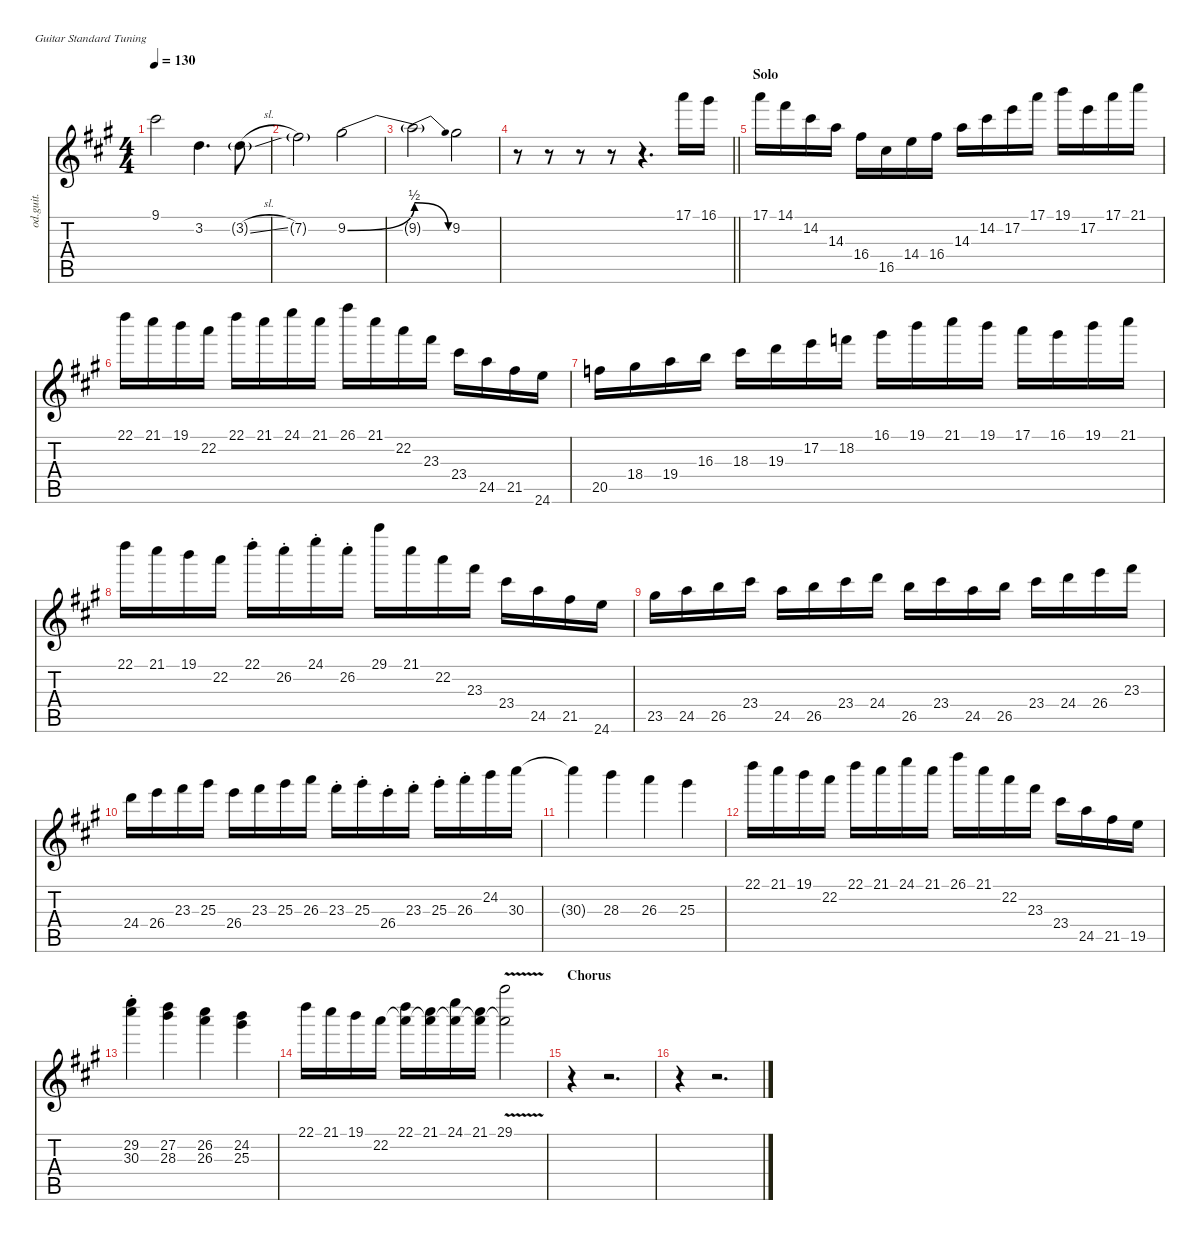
\defaultSystemsLayout 4
\hideDynamics
\bracketExtendMode nobrackets
\track ("Guitar 2" "od.guit.") {instrument overdrivenguitar}
\staff {score tabs}
\tuning (E4 B3 G3 D3 A2 E2)
\ts (4 4)
\tempo 130
\clef g2
\ks a
9.1{t acc #}.2{dy f beam Down} 3.2{acc forcenatural}.4{d beam Down} 3.2{sl g acc forcenatural}.8{dy ff beam Down} |
7.2{g acc #}.2{dy fff beam Down} 9.2{be (bend 0 0 60 2) acc #}.2{dy f beam Down} |
9.2{be (release 0 2 60 0) t}.2{beam Down} 9.2{acc #}.2{beam Down} |
\barLineRight lightlight
r.8{beam Down} r.8{beam Down} r.8{beam Down} r.8{beam Down} r.4{d beam Down} 17.1{acc forcenatural}.16{beam Down} 16.1{acc #}.16{beam Down} |
\section ("" "Solo")
17.1{acc forcenatural}.16{beam Down} 14.1{acc #}.16{beam Down} 14.2{acc #}.16{beam Down} 14.3{acc forcenatural}.16{beam Down} 16.4{acc #}.16{beam Down} 16.5{acc #}.16{beam Down} 14.4{acc forcenatural}.16{beam Down} 16.4{acc #}.16{beam Down} 14.3{acc forcenatural}.16{beam Down} 14.2{acc #}.16{beam Down} 17.2{acc forcenatural}.16{beam Down} 17.1{acc forcenatural}.16{beam Down} 19.1{acc forcenatural}.16{beam Down} 17.2{acc forcenatural}.16{beam Down} 17.1{acc forcenatural}.16{beam Down} 21.1{acc #}.16{beam Down} |
22.1{acc forcenatural}.16{beam Down} 21.1{acc #}.16{beam Down} 19.1{acc forcenatural}.16{beam Down} 22.2{acc forcenatural}.16{beam Down} 22.1{acc forcenatural}.16{beam Down} 21.1{acc #}.16{beam Down} 24.1{acc forcenatural}.16{beam Down} 21.1{acc #}.16{beam Down} 26.1{acc #}.16{beam Down} 21.1{acc #}.16{beam Down} 22.2{acc forcenatural}.16{beam Down} 23.3{acc #}.16{beam Down} 23.4{acc #}.16{beam Down} 24.5{acc forcenatural}.16{beam Down} 21.5{acc #}.16{beam Down} 24.6{acc forcenatural}.16{beam Down} |
20.5{acc forcenatural}.16{beam Down} 18.4{acc #}.16{beam Down} 19.4{acc forcenatural}.16{beam Down} 16.3{acc forcenatural}.16{beam Down} 18.3{acc #}.16{beam Down} 19.3{acc forcenatural}.16{beam Down} 17.2{acc forcenatural}.16{beam Down} 18.2{acc forcenatural}.16{beam Down} 16.1{acc #}.16{beam Down} 19.1{acc forcenatural}.16{beam Down} 21.1{acc #}.16{beam Down} 19.1{acc forcenatural}.16{beam Down} 17.1{acc forcenatural}.16{beam Down} 16.1{acc #}.16{beam Down} 19.1{acc forcenatural}.16{beam Down} 21.1{acc #}.16{beam Down} |
22.1{acc forcenatural}.16{beam Down} 21.1{acc #}.16{beam Down} 19.1{acc forcenatural}.16{beam Down} 22.2{acc forcenatural}.16{beam Down} 22.1{st acc forcenatural}.16{beam Down} 26.2{st acc #}.16{beam Down} 24.1{st acc forcenatural}.16{beam Down} 26.2{st acc #}.16{beam Down} 29.1{acc forcenatural}.16{beam Down} 21.1{acc #}.16{beam Down} 22.2{acc forcenatural}.16{beam Down} 23.3{acc #}.16{beam Down} 23.4{acc #}.16{beam Down} 24.5{acc forcenatural}.16{beam Down} 21.5{acc #}.16{beam Down} 24.6{acc forcenatural}.16{beam Down} |
23.5{acc #}.16{beam Down} 24.5{acc forcenatural}.16{beam Down} 26.5{acc forcenatural}.16{beam Down} 23.4{acc #}.16{beam Down} 24.5{acc forcenatural}.16{beam Down} 26.5{acc forcenatural}.16{beam Down} 23.4{acc #}.16{beam Down} 24.4{acc forcenatural}.16{beam Down} 26.5{acc forcenatural}.16{beam Down} 23.4{acc #}.16{beam Down} 24.5{acc forcenatural}.16{beam Down} 26.5{acc forcenatural}.16{beam Down} 23.4{acc #}.16{beam Down} 24.4{acc forcenatural}.16{beam Down} 26.4{acc forcenatural}.16{beam Down} 23.3{acc #}.16{beam Down} |
24.4{acc forcenatural}.16{beam Down} 26.4{acc forcenatural}.16{beam Down} 23.3{acc #}.16{beam Down} 25.3{acc #}.16{beam Down} 26.4{acc forcenatural}.16{beam Down} 23.3{acc #}.16{beam Down} 25.3{acc #}.16{beam Down} 26.3{acc forcenatural}.16{beam Down} 23.3{st acc #}.16{beam Down} 25.3{st acc #}.16{beam Down} 26.4{st acc forcenatural}.16{beam Down} 23.3{st acc #}.16{beam Down} 25.3{st acc #}.16{beam Down} 26.3{st acc forcenatural}.16{beam Down} 24.2{acc forcenatural}.16{beam Down} 30.3{acc #}.16{beam Down} |
30.3{t acc #}.4{beam Down} 28.3{acc forcenatural}.4{beam Down} 26.3{acc forcenatural}.4{beam Down} 25.3{acc #}.4{beam Down} |
22.1{acc forcenatural}.16{beam Down} 21.1{acc #}.16{beam Down} 19.1{acc forcenatural}.16{beam Down} 22.2{acc forcenatural}.16{beam Down} 22.1{acc forcenatural}.16{beam Down} 21.1{acc #}.16{beam Down} 24.1{acc forcenatural}.16{beam Down} 21.1{acc #}.16{beam Down} 26.1{acc #}.16{beam Down} 21.1{acc #}.16{beam Down} 22.2{acc forcenatural}.16{beam Down} 23.3{acc #}.16{beam Down} 23.4{acc #}.16{beam Down} 24.5{acc forcenatural}.16{beam Down} 21.5{acc #}.16{beam Down} 19.5{acc forcenatural}.16{beam Down} |
(29.2{st acc forcenatural} 30.3{st acc #}).4{beam Down} (27.2{acc forcenatural} 28.3{acc forcenatural}).4{beam Down} (26.2{acc #} 26.3{acc forcenatural}).4{beam Down} (24.2{acc forcenatural} 25.3{acc #}).4{beam Down} |
22.1{acc forcenatural}.16{beam Down} 21.1{acc #}.16{beam Down} 19.1{acc forcenatural}.16{beam Down} 22.2{acc forcenatural}.16{beam Down} (22.1{acc forcenatural} 22.2{t acc forcenatural}).16{beam Down} (21.1{acc #} 22.2{t acc forcenatural}).16{beam Down} (24.1{acc forcenatural} 22.2{t acc forcenatural}).16{beam Down} (21.1{acc #} 22.2{t acc forcenatural}).16{beam Down} (29.1{v acc forcenatural} 22.2{t acc forcenatural}).2{beam Down} |
\section ("" "Chorus")
r.4{beam Down} r.2{d beam Down} |
r.4{beam Down} r.2{d beam Down}
